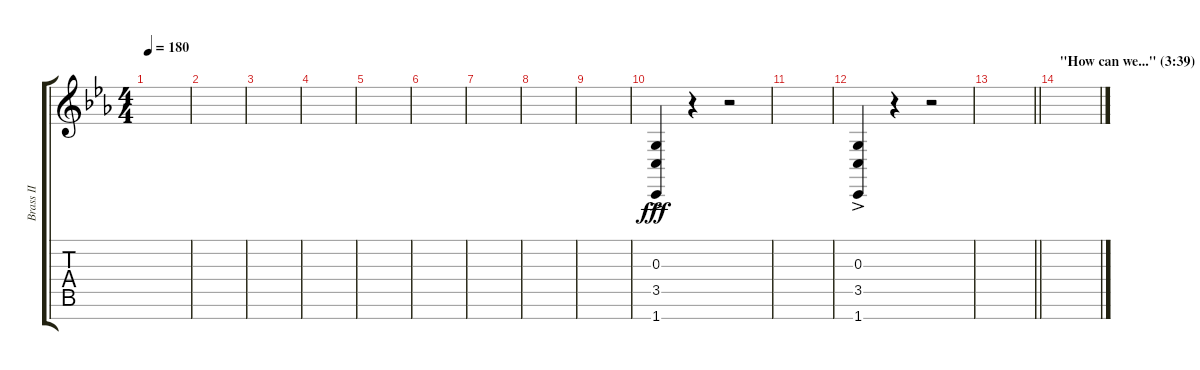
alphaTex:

\track ("Brass II" "Brass II") {instrument frenchhorn}
\staff {score tabs}
\tuning (E4 B3 G3 D3 A2 E2 B1) {hide}
\ts (4 4)
\tempo 180
\clef g2
\ks eb
|
|
|
|
|
|
|
|
|
(0.3{ac} 3.5{ac} 1.7{ac}).4{dy fff} r.4 r.2 |
|
(0.3{ac} 3.5{ac} 1.7{ac}).4 r.4 r.2 |
\barLineRight lightlight
|
\section ("" "\"How can we...\" (3:39)")
